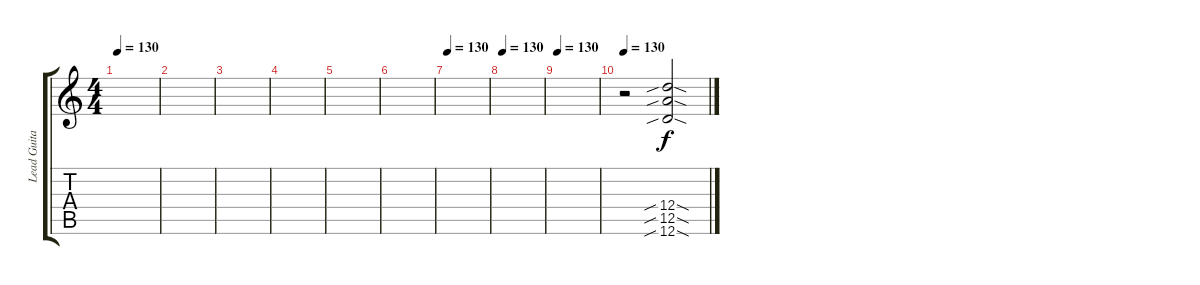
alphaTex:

\track ("Lead Guitar 2" "Lead Guita") {instrument distortionguitar}
\staff {score tabs}
\tuning (E4 B3 G3 D3 A2 D2) {hide}
\ts (4 4)
\tempo 130
\clef g2
\ks c
|
|
|
|
|
|
\tempo 130
|
\tempo 130
|
\tempo 130
|
\tempo 130
r.2 (12.4{sib sod} 12.5{sib sod} 12.6{sib sod}).2
